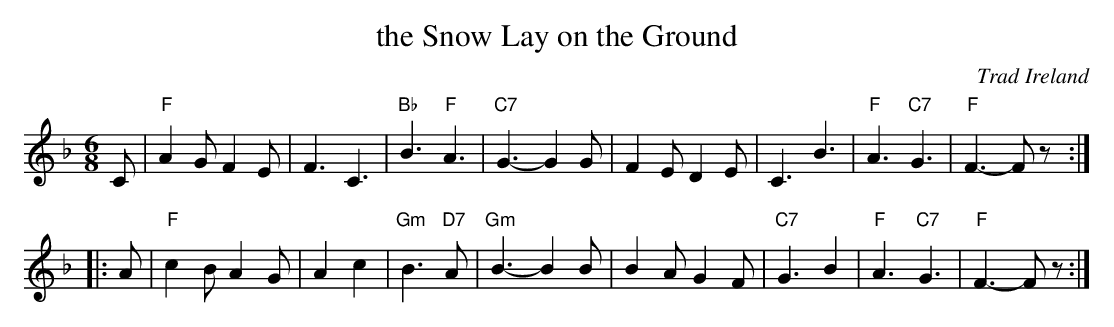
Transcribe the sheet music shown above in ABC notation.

X:1
T: the Snow Lay on the Ground
O: Trad Ireland
M: 6/8
L: 1/8
K: F
   C \
| "F"A2G F2E | F3 C3 | "Bb"B3 "F"A3 | "C7"G3- G2G \
|    F2E D2E | C3 B3 | "F"A3 "C7"G3 |  "F"F3- Fz :|
|: A \
| "F"c2B A2G |     A2 c2 | "Gm"B3 "D7"A | "Gm"B3- B2B \
|    B2A G2F | "C7"G3 B2 | "F"A3 "C7"G3 |  "F"F3- Fz :|
